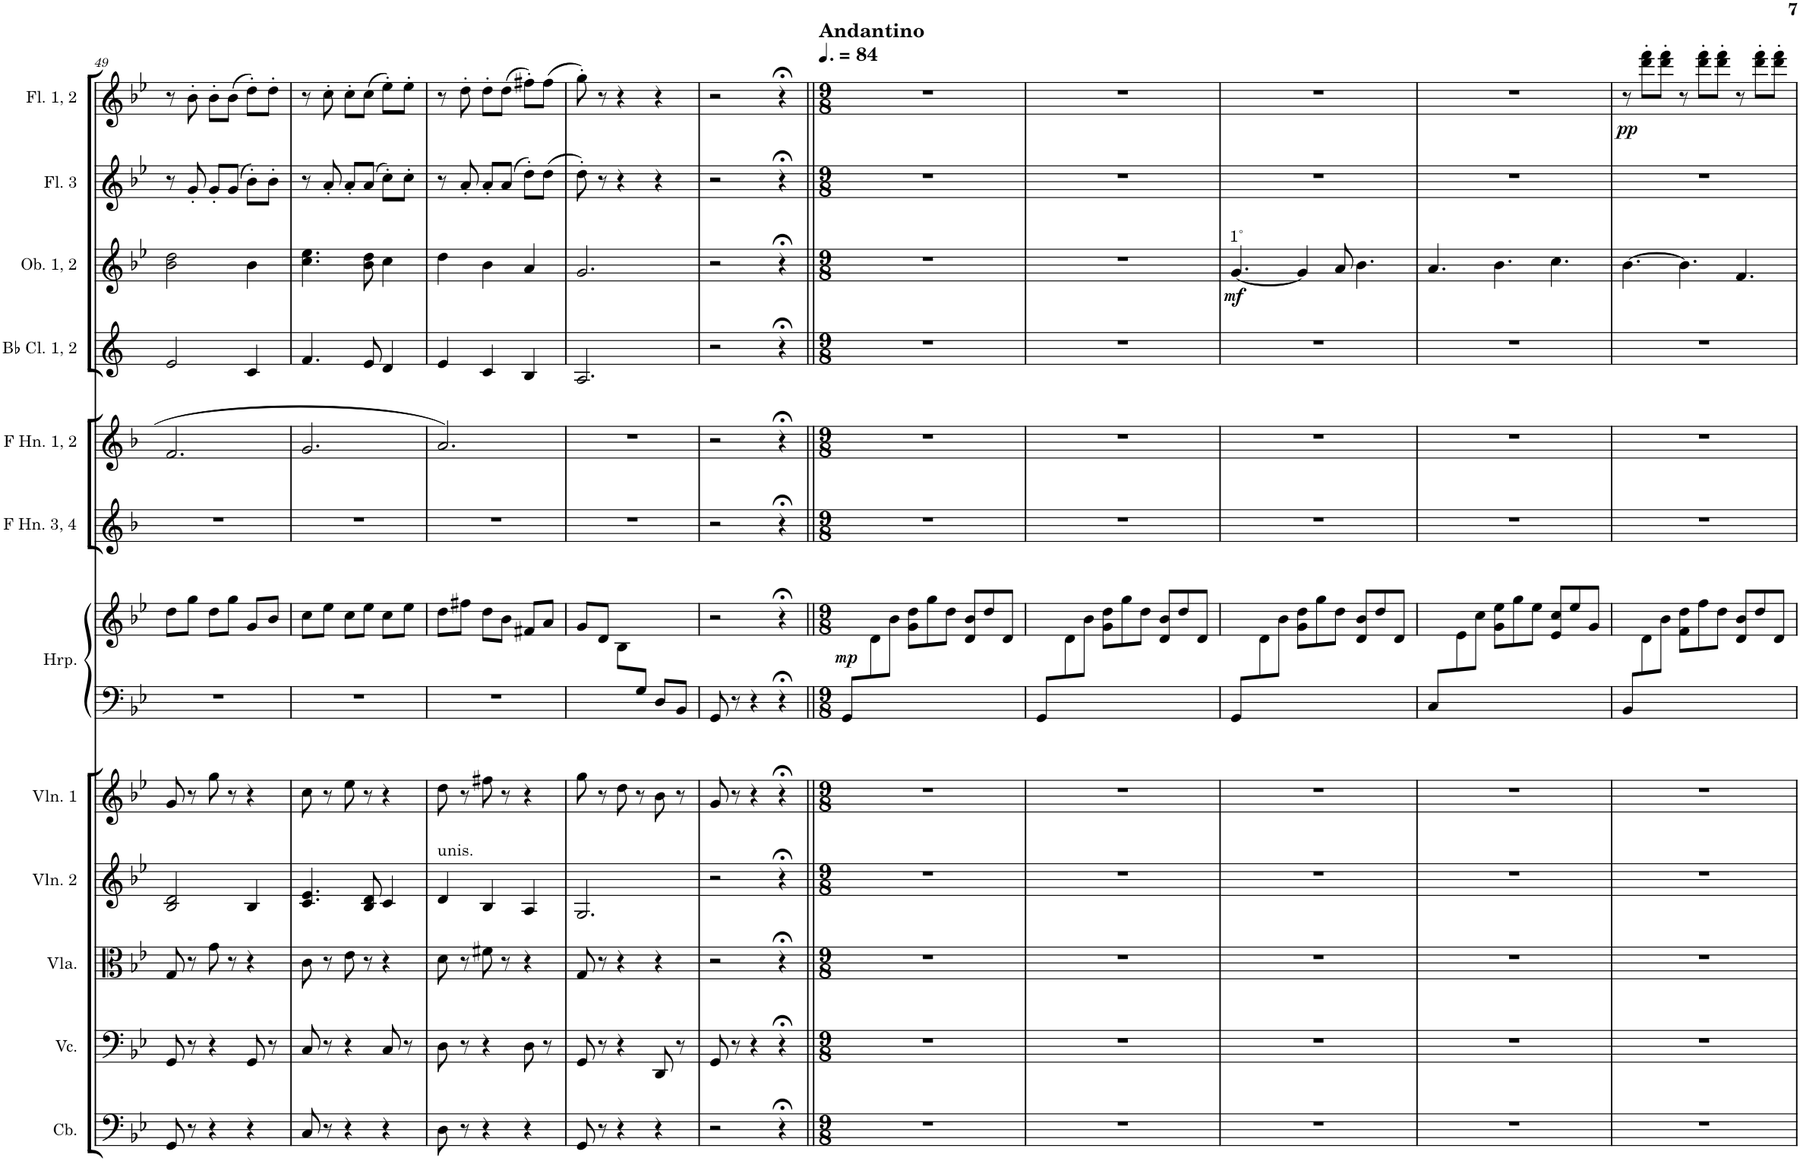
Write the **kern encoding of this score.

**kern	**kern	**kern	**kern	**kern	**kern	**kern	**dynam	**kern	**kern	**kern	**kern	**dynam	**kern	**kern	**dynam
*part12	*part11	*part10	*part9	*part8	*part7	*part7	*part7	*part6	*part5	*part4	*part3	*part3	*part2	*part1	*part1
*staff13	*staff12	*staff11	*staff10	*staff9	*staff8	*staff7	*staff7/8	*staff6	*staff5	*staff4	*staff3	*staff3	*staff2	*staff1	*staff1
*I"低音提琴	*I"大提琴	*I"中提琴	*I"小提琴 2	*I"小提琴 1	*I"竖琴	*	*	*I"F调圆号 3, 4	*I"F调圆号 1, 2	*I"降B调单簧管 1, 2	*I"双簧管 1, 2	*	*I"长笛 3	*I"长笛 1, 2	*
!!LO:PB:g=z
*clefF4	*clefF4	*clefC3	*clefG2	*clefG2	*clefF4	*clefG2	*	*clefG2	*clefG2	*clefG2	*clefG2	*	*clefG2	*clefG2	*
*Trd7c12	*	*	*	*	*	*	*	*Trd4c7	*Trd4c7	*Trd1c2	*	*	*	*	*
*k[b-e-]	*k[b-e-]	*k[b-e-]	*k[b-e-]	*k[b-e-]	*k[b-e-]	*k[b-e-]	*	*k[b-]	*k[b-]	*k[]	*k[b-e-]	*	*k[b-e-]	*k[b-e-]	*
*M3/4	*M3/4	*M3/4	*M3/4	*M3/4	*M3/4	*M3/4	*	*M3/4	*M3/4	*M3/4	*M3/4	*	*M3/4	*M3/4	*
=49	=49	=49	=49	=49	=49	=49	=49	=49	=49	=49	=49	=49	=49	=49	=49
8GG/	8GG/	8G/	2B-/ 2d/	8g/	2.r	8dd\L	.	2.r	2.f/	2e/	2b-\ 2dd\	.	8r	8r	.
8r	8r	8r	.	8r	.	8gg\J	.	.	.	.	.	.	8g'/	8b-'\	.
4r	4r	8g\	.	8gg\	.	8dd\L	.	.	.	.	.	.	8g'/L	8b-'\L	.
.	.	8r	.	8r	.	8gg\J	.	.	.	.	.	.	(8g/J	(8b-\J	.
4r	8GG/	4r	4B-/	4r	.	8g/L	.	.	.	4c/	4b-\	.	8b-'\L)	8dd'\L)	.
.	8r	.	.	.	.	8b-/J	.	.	.	.	.	.	8b-'\J	8dd'\J	.
=50	=50	=50	=50	=50	=50	=50	=50	=50	=50	=50	=50	=50	=50	=50	=50
8C/	8C/	8c\	4.c/ 4.e-/	8cc\	2.r	8cc\L	.	2.r	2.g/	4.f/	4.cc\ 4.ee-\	.	8r	8r	.
8r	8r	8r	.	8r	.	8ee-\J	.	.	.	.	.	.	8a'/	8cc'\	.
4r	4r	8e-\	.	8ee-\	.	8cc\L	.	.	.	.	.	.	8a'/L	8cc'\L	.
.	.	8r	8B-/ 8d/	8r	.	8ee-\J	.	.	.	8e/	8b-\ 8dd\	.	(8a/J	(8cc\J	.
4r	8C/	4r	4c/	4r	.	8cc\L	.	.	.	4d/	4cc\	.	8cc'\L)	8ee-'\L)	.
.	8r	.	.	.	.	8ee-\J	.	.	.	.	.	.	8cc'\J	8ee-'\J	.
=51	=51	=51	=51	=51	=51	=51	=51	=51	=51	=51	=51	=51	=51	=51	=51
!	!	!	!LO:TX:a:t=unis.	!	!	!	!	!	!	!	!	!	!	!	!
8D\	8D\	8d\	4d/	8dd\	2.r	8dd\L	.	2.r	2.a/	4e/	4dd\	.	8r	8r	.
8r	8r	8r	.	8r	.	8ff#X\J	.	.	.	.	.	.	8a'/	8dd'\	.
4r	4r	8f#X\	4B-/	8ff#X\	.	8dd\L	.	.	.	4c/	4b-\	.	8a'/L	8dd'\L	.
.	.	8r	.	8r	.	8b-\J	.	.	.	.	.	.	(8a/J	(8dd\J	.
4r	8D\	4r	4A/	4r	.	8f#X/L	.	.	.	4B/	4a/	.	8dd'\L)	8ff#X'\L)	.
.	8r	.	.	.	.	8a/J	.	.	.	.	.	.	(8dd\J	(8ff#\J	.
=52	=52	=52	=52	=52	=52	=52	=52	=52	=52	=52	=52	=52	=52	=52	=52
*	*	*	*	*	*^	*	*	*	*	*	*	*	*	*	*
8GG/	8GG/	8G/	2.G/	8gg\	4.ryy	2.ryy	8g/L	.	2.r	2.r	2.A/	2.g/	.	8dd'\)	8gg'\)	.
8r	8r	8r	.	8r	.	.	8d/J	.	.	.	.	.	.	8r	8r	.
4r	4r	4r	.	8dd\	.	.	8B-\L	.	.	.	.	.	.	4r	4r	.
.	.	.	.	8r	8G/J	.	4.ryy	.	.	.	.	.	.	.	.	.
4r	8DD/	4r	.	8b-\	8D/L	.	.	.	.	.	.	.	.	4r	4r	.
.	8r	.	.	8r	8BB-/J	.	.	.	.	.	.	.	.	.	.	.
*	*	*	*	*	*v	*v	*	*	*	*	*	*	*	*	*	*
=53	=53	=53	=53	=53	=53	=53	=53	=53	=53	=53	=53	=53	=53	=53	=53
2r	8GG/	2r	2r	8g/	8GG/	2r	.	2r	2r	2r	2r	.	2r	2r	.
.	8r	.	.	8r	8r	.	.	.	.	.	.	.	.	.	.
.	4r	.	.	4r	4r	.	.	.	.	.	.	.	.	.	.
4r;<	4r;<	4r;<	4r;<	4r;<	4r;<	4r;<	.	4r;<	4r;<	4r;<	4r;<	.	4r;<	4r;<	.
=54||	=54||	=54||	=54||	=54||	=54||	=54||	=54||	=54||	=54||	=54||	=54||	=54||	=54||	=54||	=54||
*M9/8	*M9/8	*M9/8	*M9/8	*M9/8	*M9/8	*M9/8	*	*M9/8	*M9/8	*M9/8	*M9/8	*	*M9/8	*M9/8	*
*	*	*	*	*	*	*	*	*	*	*	*	*	*	*MM126	*
*	*	*	*	*	*^	*	*	*	*	*	*	*	*	*	*
!	!	!	!	!	!	!	!	!	!	!	!	!	!	!	!LO:TX:a:B:t=Andantino	!
!	!	!	!	!	!	!	!	!LO:DY:b	!	!	!	!	!	!	!	!
8%9r	8%9r	8%9r	8%9r	8%9r	8GG/L	1ryy	8ryy	mp	8%9r	8%9r	8%9r	8%9r	.	8%9r	8%9r	.
.	.	.	.	.	1ryy	.	8d\	.	.	.	.	.	.	.	.	.
.	.	.	.	.	.	.	8b-\J	.	.	.	.	.	.	.	.	.
.	.	.	.	.	.	.	8g\ 8dd\L	.	.	.	.	.	.	.	.	.
.	.	.	.	.	.	.	8gg\	.	.	.	.	.	.	.	.	.
.	.	.	.	.	.	.	8dd\J	.	.	.	.	.	.	.	.	.
.	.	.	.	.	.	.	8d/ 8b-/L	.	.	.	.	.	.	.	.	.
.	.	.	.	.	.	.	8dd/	.	.	.	.	.	.	.	.	.
.	.	.	.	.	.	8ryy	8d/J	.	.	.	.	.	.	.	.	.
=55	=55	=55	=55	=55	=55	=55	=55	=55	=55	=55	=55	=55	=55	=55	=55	=55
8%9r	8%9r	8%9r	8%9r	8%9r	8GG/L	1ryy	8ryy	.	8%9r	8%9r	8%9r	8%9r	.	8%9r	8%9r	.
.	.	.	.	.	1ryy	.	8d\	.	.	.	.	.	.	.	.	.
.	.	.	.	.	.	.	8b-\J	.	.	.	.	.	.	.	.	.
.	.	.	.	.	.	.	8g\ 8dd\L	.	.	.	.	.	.	.	.	.
.	.	.	.	.	.	.	8gg\	.	.	.	.	.	.	.	.	.
.	.	.	.	.	.	.	8dd\J	.	.	.	.	.	.	.	.	.
.	.	.	.	.	.	.	8d/ 8b-/L	.	.	.	.	.	.	.	.	.
.	.	.	.	.	.	.	8dd/	.	.	.	.	.	.	.	.	.
.	.	.	.	.	.	8ryy	8d/J	.	.	.	.	.	.	.	.	.
=56	=56	=56	=56	=56	=56	=56	=56	=56	=56	=56	=56	=56	=56	=56	=56	=56
!	!	!	!	!	!	!	!	!	!	!	!	!LO:TX:a:t=1˚	!	!	!	!
!	!	!	!	!	!	!	!	!	!	!	!	!	!LO:DY:b	!	!	!
8%9r	8%9r	8%9r	8%9r	8%9r	8GG/L	1ryy	8ryy	.	8%9r	8%9r	8%9r	[4.g/	mf	8%9r	8%9r	.
.	.	.	.	.	1ryy	.	8d\	.	.	.	.	.	.	.	.	.
.	.	.	.	.	.	.	8b-\J	.	.	.	.	.	.	.	.	.
.	.	.	.	.	.	.	8g\ 8dd\L	.	.	.	.	4g/]	.	.	.	.
.	.	.	.	.	.	.	8gg\	.	.	.	.	.	.	.	.	.
.	.	.	.	.	.	.	8dd\J	.	.	.	.	8a/	.	.	.	.
.	.	.	.	.	.	.	8d/ 8b-/L	.	.	.	.	4.b-\	.	.	.	.
.	.	.	.	.	.	.	8dd/	.	.	.	.	.	.	.	.	.
.	.	.	.	.	.	8ryy	8d/J	.	.	.	.	.	.	.	.	.
=57	=57	=57	=57	=57	=57	=57	=57	=57	=57	=57	=57	=57	=57	=57	=57	=57
8%9r	8%9r	8%9r	8%9r	8%9r	8C/L	1ryy	8ryy	.	8%9r	8%9r	8%9r	4.a/	.	8%9r	8%9r	.
.	.	.	.	.	1ryy	.	8e-\	.	.	.	.	.	.	.	.	.
.	.	.	.	.	.	.	8cc\J	.	.	.	.	.	.	.	.	.
.	.	.	.	.	.	.	8g\ 8ee-\L	.	.	.	.	4.b-\	.	.	.	.
.	.	.	.	.	.	.	8gg\	.	.	.	.	.	.	.	.	.
.	.	.	.	.	.	.	8ee-\J	.	.	.	.	.	.	.	.	.
.	.	.	.	.	.	.	8e-/ 8cc/L	.	.	.	.	4.cc\	.	.	.	.
.	.	.	.	.	.	.	8ee-/	.	.	.	.	.	.	.	.	.
.	.	.	.	.	.	8ryy	8g/J	.	.	.	.	.	.	.	.	.
=58	=58	=58	=58	=58	=58	=58	=58	=58	=58	=58	=58	=58	=58	=58	=58	=58
!	!	!	!	!	!	!	!	!	!	!	!	!	!	!	!	!LO:DY:b
8%9r	8%9r	8%9r	8%9r	8%9r	8BB-/L	1ryy	8ryy	.	8%9r	8%9r	8%9r	[4.b-\	.	8%9r	8r	pp
.	.	.	.	.	1ryy	.	8d\	.	.	.	.	.	.	.	8ddd\' 8fff\'L	.
.	.	.	.	.	.	.	8b-\J	.	.	.	.	.	.	.	8ddd\' 8fff\'J	.
.	.	.	.	.	.	.	8f\ 8dd\L	.	.	.	.	4.b-\]	.	.	8r	.
.	.	.	.	.	.	.	8ff\	.	.	.	.	.	.	.	8ddd\' 8fff\'L	.
.	.	.	.	.	.	.	8dd\J	.	.	.	.	.	.	.	8ddd\' 8fff\'J	.
.	.	.	.	.	.	.	8d/ 8b-/L	.	.	.	.	4.f/	.	.	8r	.
.	.	.	.	.	.	.	8dd/	.	.	.	.	.	.	.	8ddd\' 8fff\'L	.
.	.	.	.	.	.	8ryy	8d/J	.	.	.	.	.	.	.	8ddd\' 8fff\'J	.
*	*	*	*	*	*v	*v	*	*	*	*	*	*	*	*	*	*
=	=	=	=	=	=	=	=	=	=	=	=	=	=	=	=
*-	*-	*-	*-	*-	*-	*-	*-	*-	*-	*-	*-	*-	*-	*-	*-
